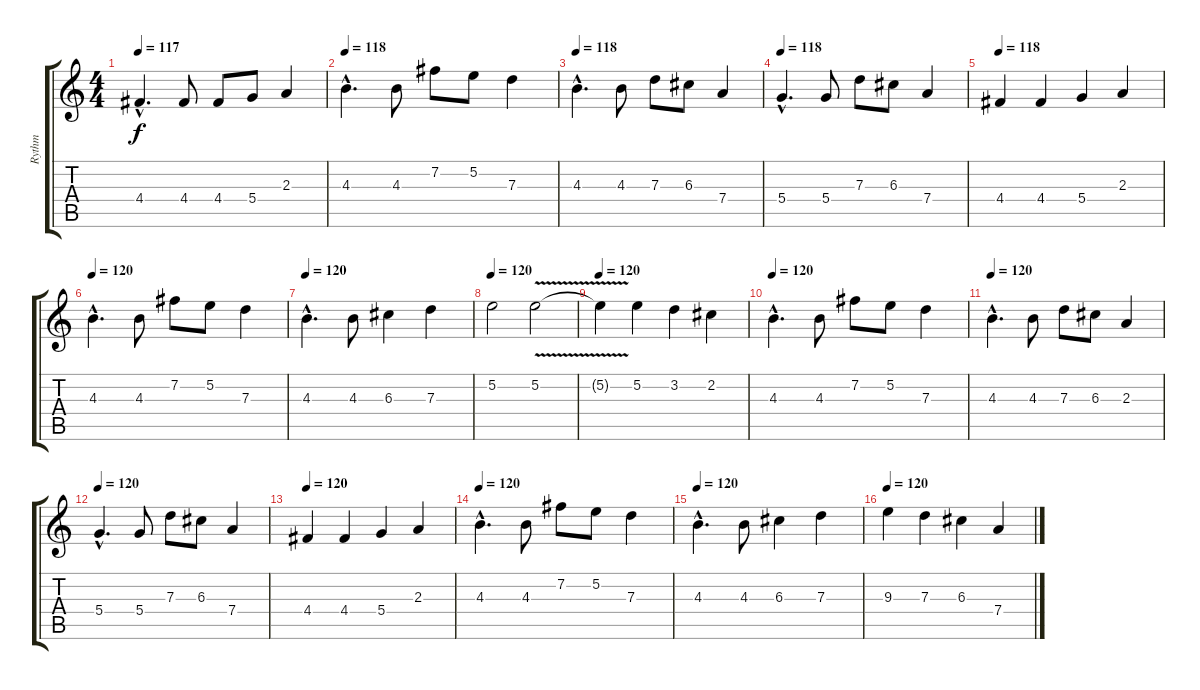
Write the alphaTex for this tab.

\track ("Rythm" "Rythm") {instrument electricguitarclean}
\staff {score tabs}
\tuning (E4 B3 G3 D3 A2 E2) {hide}
\ts (4 4)
\tempo 117
\clef g2
\ks c
4.4{hac}.4{d dy f} 4.4.8 4.4.8 5.4.8 2.3.4 |
\tempo 118
4.3{hac}.4{d} 4.3.8 7.2.8 5.2.8 7.3.4 |
\tempo 118
4.3{hac}.4{d} 4.3.8 7.3.8 6.3.8 7.4.4 |
\tempo 118
5.4{hac}.4{d} 5.4.8 7.3.8 6.3.8 7.4.4 |
\tempo 118
4.4.4 4.4.4 5.4.4 2.3.4 |
\tempo 120
4.3{hac}.4{d} 4.3.8 7.2.8 5.2.8 7.3.4 |
\tempo 120
4.3{hac}.4{d} 4.3.8 6.3.4 7.3.4 |
\tempo 120
5.2.2 5.2{v}.2 |
\tempo 120
5.2{t}.4 5.2.4 3.2.4 2.2.4 |
\tempo 120
4.3{hac}.4{d} 4.3.8 7.2.8 5.2.8 7.3.4 |
\tempo 120
4.3{hac}.4{d} 4.3.8 7.3.8 6.3.8 2.3.4 |
\tempo 120
5.4{hac}.4{d} 5.4.8 7.3.8 6.3.8 7.4.4 |
\tempo 120
4.4.4 4.4.4 5.4.4 2.3.4 |
\tempo 120
4.3{hac}.4{d} 4.3.8 7.2.8 5.2.8 7.3.4 |
\tempo 120
4.3{hac}.4{d} 4.3.8 6.3.4 7.3.4 |
\tempo 120
9.3.4 7.3.4 6.3.4 7.4.4
